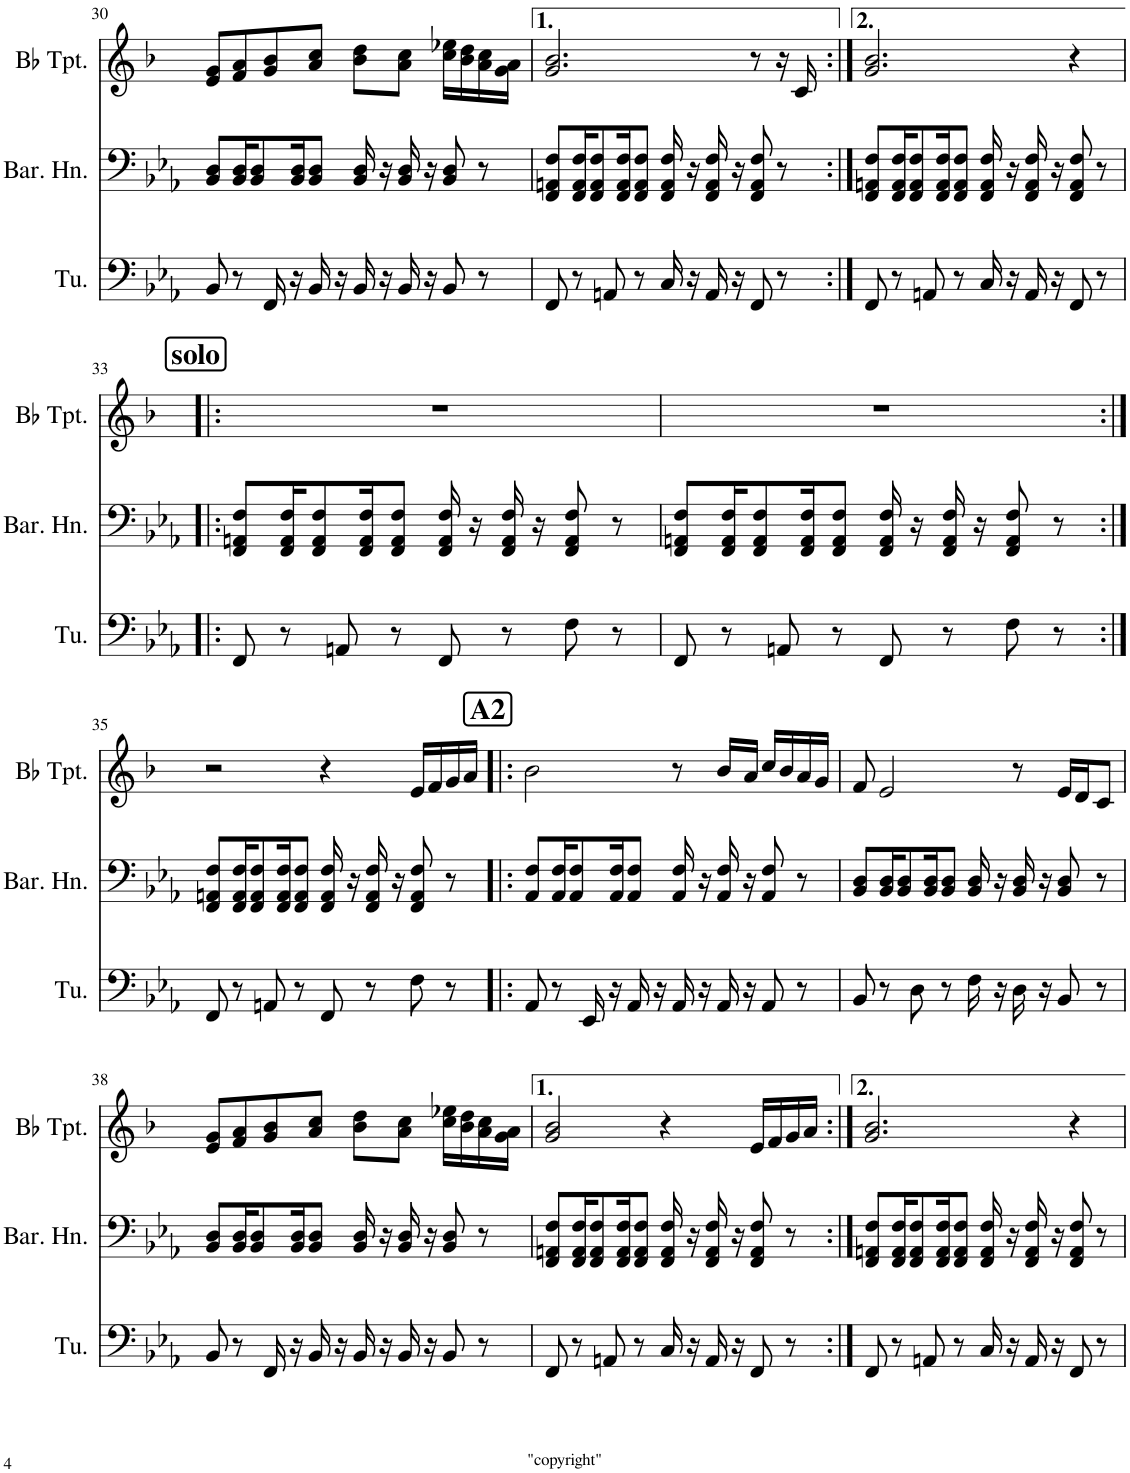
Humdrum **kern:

**kern	**kern	**kern
*part3	*part2	*part1
*staff3	*staff2	*staff1
*I"Tuba	*I"Baritone Horn	*I"Bb Trumpet
*I'Tu.	*I'Bar. Hn.	*I'Bb Tpt.
*clefF4	*clefF4	*clefG2
*	*ITrd4c7	*ITrd1c2
*k[b-e-a-]	*k[b-e-a-]	*k[b-]
*M4/4	*M4/4	*M4/4
=29	=29	=29
8BB-/	8BB-/ 8D/L	8f/
8r	16BB-/ 16D/K	2e/
.	8BB-/ 8D/	.
8D\	.	.
.	16BB-/ 16D/K	.
8r	8BB-/ 8D/J	.
16F\	16BB-/ 16D/	.
16r	16r	.
16D\	16BB-/ 16D/	8r
16r	16r	.
8BB-/	8BB-/ 8D/	16e/LL
.	.	16d/J
8r	8r	8c/J
!!LO:PB:g=z
=30	=30	=30
8BB-/	8BB-/ 8D/L	8e/ 8g/L
8r	16BB-/ 16D/K	8f/ 8a/
.	8BB-/ 8D/	.
16FF/	.	8g/ 8b-/
16r	16BB-/ 16D/K	.
16BB-/	8BB-/ 8D/J	8a/ 8cc/J
16r	.	.
16BB-/	16BB-/ 16D/	8b-\ 8dd\L
16r	16r	.
16BB-/	16BB-/ 16D/	8a\ 8cc\J
16r	16r	.
8BB-/	8BB-/ 8D/	16cc\ 16ee-X\LL
.	.	16b-\ 16dd\
8r	8r	16a\ 16cc\
.	.	16g\ 16a\JJ
=31	=31	=31
8FF/	8FF/ 8AAn/ 8F/L	2.g/ 2.b-/
8r	16FF/ 16AA/ 16F/K	.
.	8FF/ 8AA/ 8F/	.
8AAn/	.	.
.	16FF/ 16AA/ 16F/K	.
8r	8FF/ 8AA/ 8F/J	.
16C/	16FF/ 16AA/ 16F/	.
16r	16r	.
16AA/	16FF/ 16AA/ 16F/	.
16r	16r	.
8FF/	8FF/ 8AA/ 8F/	8r
8r	8r	16r
.	.	16c/
=32:|!	=32:|!	=32:|!
8FF/	8FF/ 8AAn/ 8F/L	2.g/ 2.b-/
8r	16FF/ 16AA/ 16F/K	.
.	8FF/ 8AA/ 8F/	.
8AAn/	.	.
.	16FF/ 16AA/ 16F/K	.
8r	8FF/ 8AA/ 8F/J	.
16C/	16FF/ 16AA/ 16F/	.
16r	16r	.
16AA/	16FF/ 16AA/ 16F/	.
16r	16r	.
8FF/	8FF/ 8AA/ 8F/	4r
8r	8r	.
!!LO:LB:g=z
!!LO:REH:place=s1:a:B:cj:fs=14:t=solo
=33!|:	=33!|:	=33!|:
8FF/	8FF/ 8AAn/ 8F/L	1r
8r	16FF/ 16AA/ 16F/K	.
.	8FF/ 8AA/ 8F/	.
8AAn/	.	.
.	16FF/ 16AA/ 16F/K	.
8r	8FF/ 8AA/ 8F/J	.
8FF/	16FF/ 16AA/ 16F/	.
.	16r	.
8r	16FF/ 16AA/ 16F/	.
.	16r	.
8F\	8FF/ 8AA/ 8F/	.
8r	8r	.
=34	=34	=34
8FF/	8FF/ 8AAn/ 8F/L	1r
8r	16FF/ 16AA/ 16F/K	.
.	8FF/ 8AA/ 8F/	.
8AAn/	.	.
.	16FF/ 16AA/ 16F/K	.
8r	8FF/ 8AA/ 8F/J	.
8FF/	16FF/ 16AA/ 16F/	.
.	16r	.
8r	16FF/ 16AA/ 16F/	.
.	16r	.
8F\	8FF/ 8AA/ 8F/	.
8r	8r	.
!!LO:LB:g=z
=35:|!	=35:|!	=35:|!
8FF/	8FF/ 8AAn/ 8F/L	2r
8r	16FF/ 16AA/ 16F/K	.
.	8FF/ 8AA/ 8F/	.
8AAn/	.	.
.	16FF/ 16AA/ 16F/K	.
8r	8FF/ 8AA/ 8F/J	.
8FF/	16FF/ 16AA/ 16F/	4r
.	16r	.
8r	16FF/ 16AA/ 16F/	.
.	16r	.
8F\	8FF/ 8AA/ 8F/	16e/LL
.	.	16f/
8r	8r	16g/
.	.	16a/JJ
!!LO:REH:place=s1:a:B:cj:fs=14:t=A2
=36!|:	=36!|:	=36!|:
8AA-/	8AA-/ 8F/L	2b-\
8r	16AA-/ 16F/K	.
.	8AA-/ 8F/	.
16EE-/	.	.
16r	16AA-/ 16F/K	.
16AA-/	8AA-/ 8F/J	.
16r	.	.
16AA-/	16AA-/ 16F/	8r
16r	16r	.
16AA-/	16AA-/ 16F/	16b-/LL
16r	16r	16a/JJ
8AA-/	8AA-/ 8F/	16cc/LL
.	.	16b-/
8r	8r	16a/
.	.	16g/JJ
=37	=37	=37
8BB-/	8BB-/ 8D/L	8f/
8r	16BB-/ 16D/K	2e/
.	8BB-/ 8D/	.
8D\	.	.
.	16BB-/ 16D/K	.
8r	8BB-/ 8D/J	.
16F\	16BB-/ 16D/	.
16r	16r	.
16D\	16BB-/ 16D/	8r
16r	16r	.
8BB-/	8BB-/ 8D/	16e/LL
.	.	16d/J
8r	8r	8c/J
!!LO:LB:g=z
=38	=38	=38
8BB-/	8BB-/ 8D/L	8e/ 8g/L
8r	16BB-/ 16D/K	8f/ 8a/
.	8BB-/ 8D/	.
16FF/	.	8g/ 8b-/
16r	16BB-/ 16D/K	.
16BB-/	8BB-/ 8D/J	8a/ 8cc/J
16r	.	.
16BB-/	16BB-/ 16D/	8b-\ 8dd\L
16r	16r	.
16BB-/	16BB-/ 16D/	8a\ 8cc\J
16r	16r	.
8BB-/	8BB-/ 8D/	16cc\ 16ee-X\LL
.	.	16b-\ 16dd\
8r	8r	16a\ 16cc\
.	.	16g\ 16a\JJ
=39	=39	=39
8FF/	8FF/ 8AAn/ 8F/L	2g/ 2b-/
8r	16FF/ 16AA/ 16F/K	.
.	8FF/ 8AA/ 8F/	.
8AAn/	.	.
.	16FF/ 16AA/ 16F/K	.
8r	8FF/ 8AA/ 8F/J	.
16C/	16FF/ 16AA/ 16F/	4r
16r	16r	.
16AA/	16FF/ 16AA/ 16F/	.
16r	16r	.
8FF/	8FF/ 8AA/ 8F/	16e/LL
.	.	16f/
8r	8r	16g/
.	.	16a/JJ
=:|!	=:|!	=:|!
*-	*-	*-
